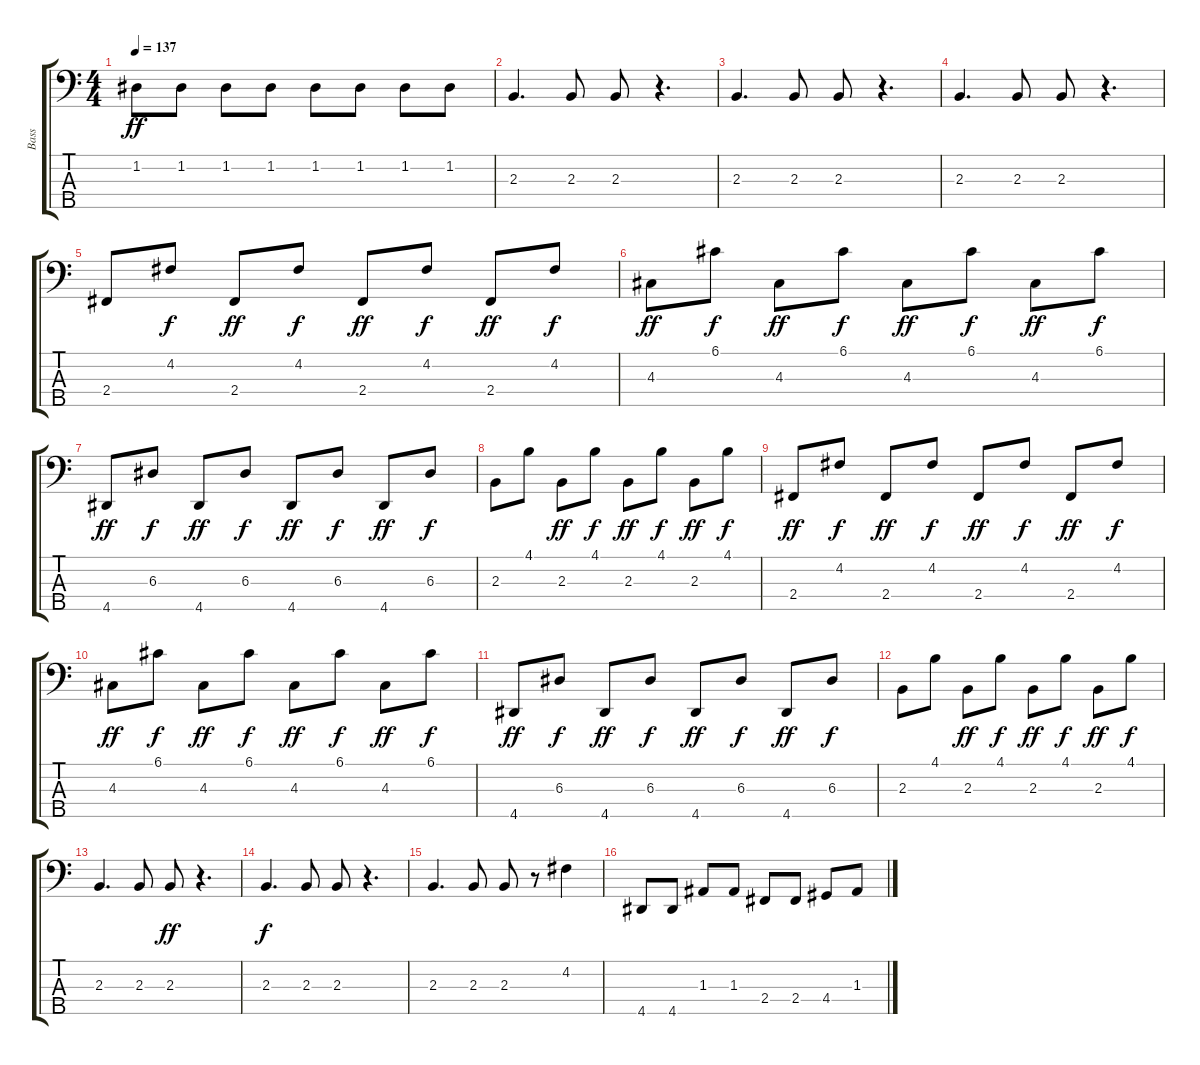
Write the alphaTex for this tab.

\track ("Bass" "Bass") {instrument electricbassfinger}
\staff {score tabs}
\tuning (G2 D2 A1 E1 B0) {hide}
\ts (4 4)
\tempo 137
\clef f4
\ks c
1.2.8{dy ff} 1.2.8 1.2.8 1.2.8 1.2.8 1.2.8 1.2.8 1.2.8 |
2.3.4{d} 2.3.8 2.3.8 r.4{d} |
2.3.4{d} 2.3.8 2.3.8 r.4{d} |
2.3.4{d} 2.3.8 2.3.8 r.4{d} |
2.4.8 4.2.8{dy f} 2.4.8{dy ff} 4.2.8{dy f} 2.4.8{dy ff} 4.2.8{dy f} 2.4.8{dy ff} 4.2.8{dy f} |
4.3.8{dy ff} 6.1.8{dy f} 4.3.8{dy ff} 6.1.8{dy f} 4.3.8{dy ff} 6.1.8{dy f} 4.3.8{dy ff} 6.1.8{dy f} |
4.5.8{dy ff} 6.3.8{dy f} 4.5.8{dy ff} 6.3.8{dy f} 4.5.8{dy ff} 6.3.8{dy f} 4.5.8{dy ff} 6.3.8{dy f} |
2.3.8 4.1.8 2.3.8{dy ff} 4.1.8{dy f} 2.3.8{dy ff} 4.1.8{dy f} 2.3.8{dy ff} 4.1.8{dy f} |
2.4.8{dy ff} 4.2.8{dy f} 2.4.8{dy ff} 4.2.8{dy f} 2.4.8{dy ff} 4.2.8{dy f} 2.4.8{dy ff} 4.2.8{dy f} |
4.3.8{dy ff} 6.1.8{dy f} 4.3.8{dy ff} 6.1.8{dy f} 4.3.8{dy ff} 6.1.8{dy f} 4.3.8{dy ff} 6.1.8{dy f} |
4.5.8{dy ff} 6.3.8{dy f} 4.5.8{dy ff} 6.3.8{dy f} 4.5.8{dy ff} 6.3.8{dy f} 4.5.8{dy ff} 6.3.8{dy f} |
2.3.8 4.1.8 2.3.8{dy ff} 4.1.8{dy f} 2.3.8{dy ff} 4.1.8{dy f} 2.3.8{dy ff} 4.1.8{dy f} |
2.3.4{d} 2.3.8 2.3.8{dy ff} r.4{d} |
2.3.4{d dy f} 2.3.8 2.3.8 r.4{d} |
2.3.4{d} 2.3.8 2.3.8 r.8 4.2.4 |
4.5.8 4.5.8 1.3.8 1.3.8 2.4.8 2.4.8 4.4.8 1.3.8
